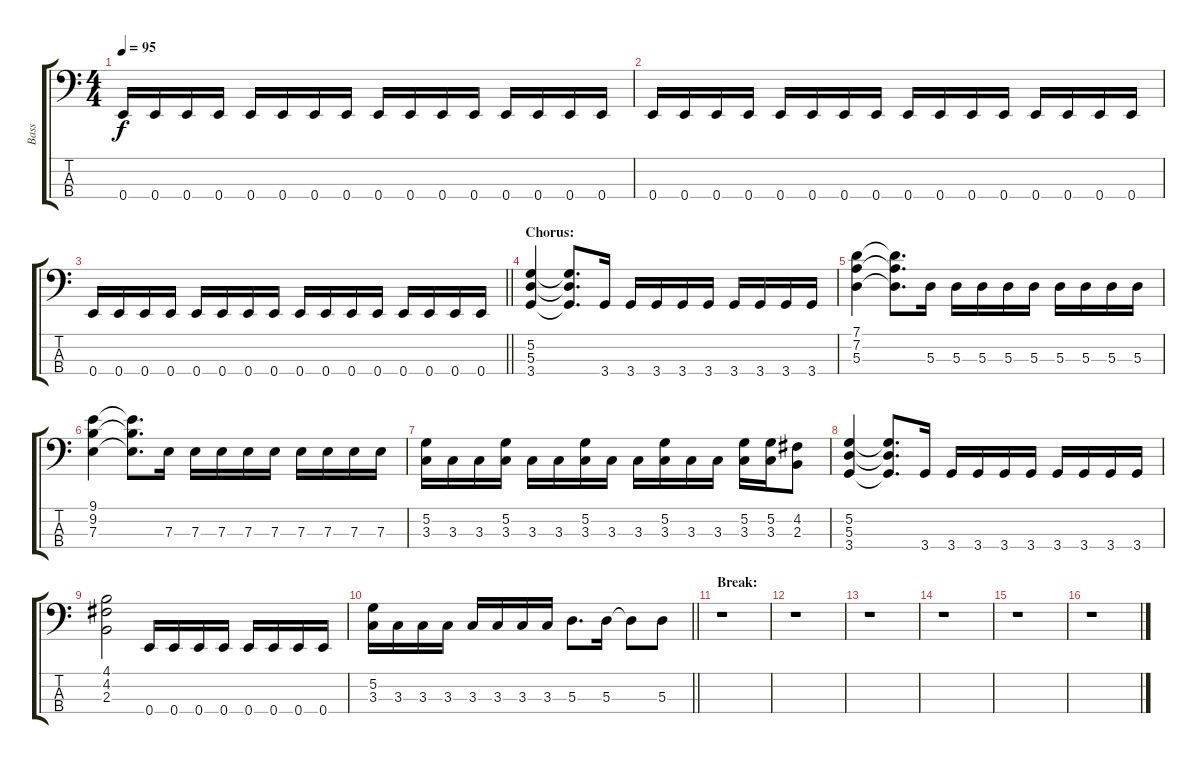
\track ("Bass" "Bass") {instrument slapbass2}
\staff {score tabs}
\tuning (G2 D2 A1 E1) {hide}
\ts (4 4)
\tempo 95
\clef f4
\ks c
0.4.16{dy f} 0.4.16 0.4.16 0.4.16 0.4.16 0.4.16 0.4.16 0.4.16 0.4.16 0.4.16 0.4.16 0.4.16 0.4.16 0.4.16 0.4.16 0.4.16 |
0.4.16 0.4.16 0.4.16 0.4.16 0.4.16 0.4.16 0.4.16 0.4.16 0.4.16 0.4.16 0.4.16 0.4.16 0.4.16 0.4.16 0.4.16 0.4.16 |
\barLineRight lightlight
0.4.16 0.4.16 0.4.16 0.4.16 0.4.16 0.4.16 0.4.16 0.4.16 0.4.16 0.4.16 0.4.16 0.4.16 0.4.16 0.4.16 0.4.16 0.4.16 |
\section ("" "Chorus:")
(5.2 5.3 3.4).4 (5.2{t} 5.3{t} 3.4{t}).8{d} 3.4.16 3.4.16 3.4.16 3.4.16 3.4.16 3.4.16 3.4.16 3.4.16 3.4.16 |
(7.1 7.2 5.3).4 (7.1{t} 7.2{t} 5.3{t}).8{d} 5.3.16 5.3.16 5.3.16 5.3.16 5.3.16 5.3.16 5.3.16 5.3.16 5.3.16 |
(9.1 9.2 7.3).4 (9.1{t} 9.2{t} 7.3{t}).8{d} 7.3.16 7.3.16 7.3.16 7.3.16 7.3.16 7.3.16 7.3.16 7.3.16 7.3.16 |
(5.2 3.3).16 3.3.16 3.3.16 (5.2 3.3).16 3.3.16 3.3.16 (5.2 3.3).16 3.3.16 3.3.16 (5.2 3.3).16 3.3.16 3.3.16 (5.2 3.3).16 (5.2 3.3).16 (4.2 2.3).8 |
(5.2 5.3 3.4).4 (5.2{t} 5.3{t} 3.4{t}).8{d} 3.4.16 3.4.16 3.4.16 3.4.16 3.4.16 3.4.16 3.4.16 3.4.16 3.4.16 |
(4.1 4.2 2.3).2 0.4.16 0.4.16 0.4.16 0.4.16 0.4.16 0.4.16 0.4.16 0.4.16 |
\barLineRight lightlight
(5.2 3.3).16 3.3.16 3.3.16 3.3.16 3.3.16 3.3.16 3.3.16 3.3.16 5.3.8{d} 5.3.16 5.3{t}.8 5.3.8 |
\section ("" "Break:")
r.1 |
r.1 |
r.1 |
r.1 |
r.1 |
r.1
